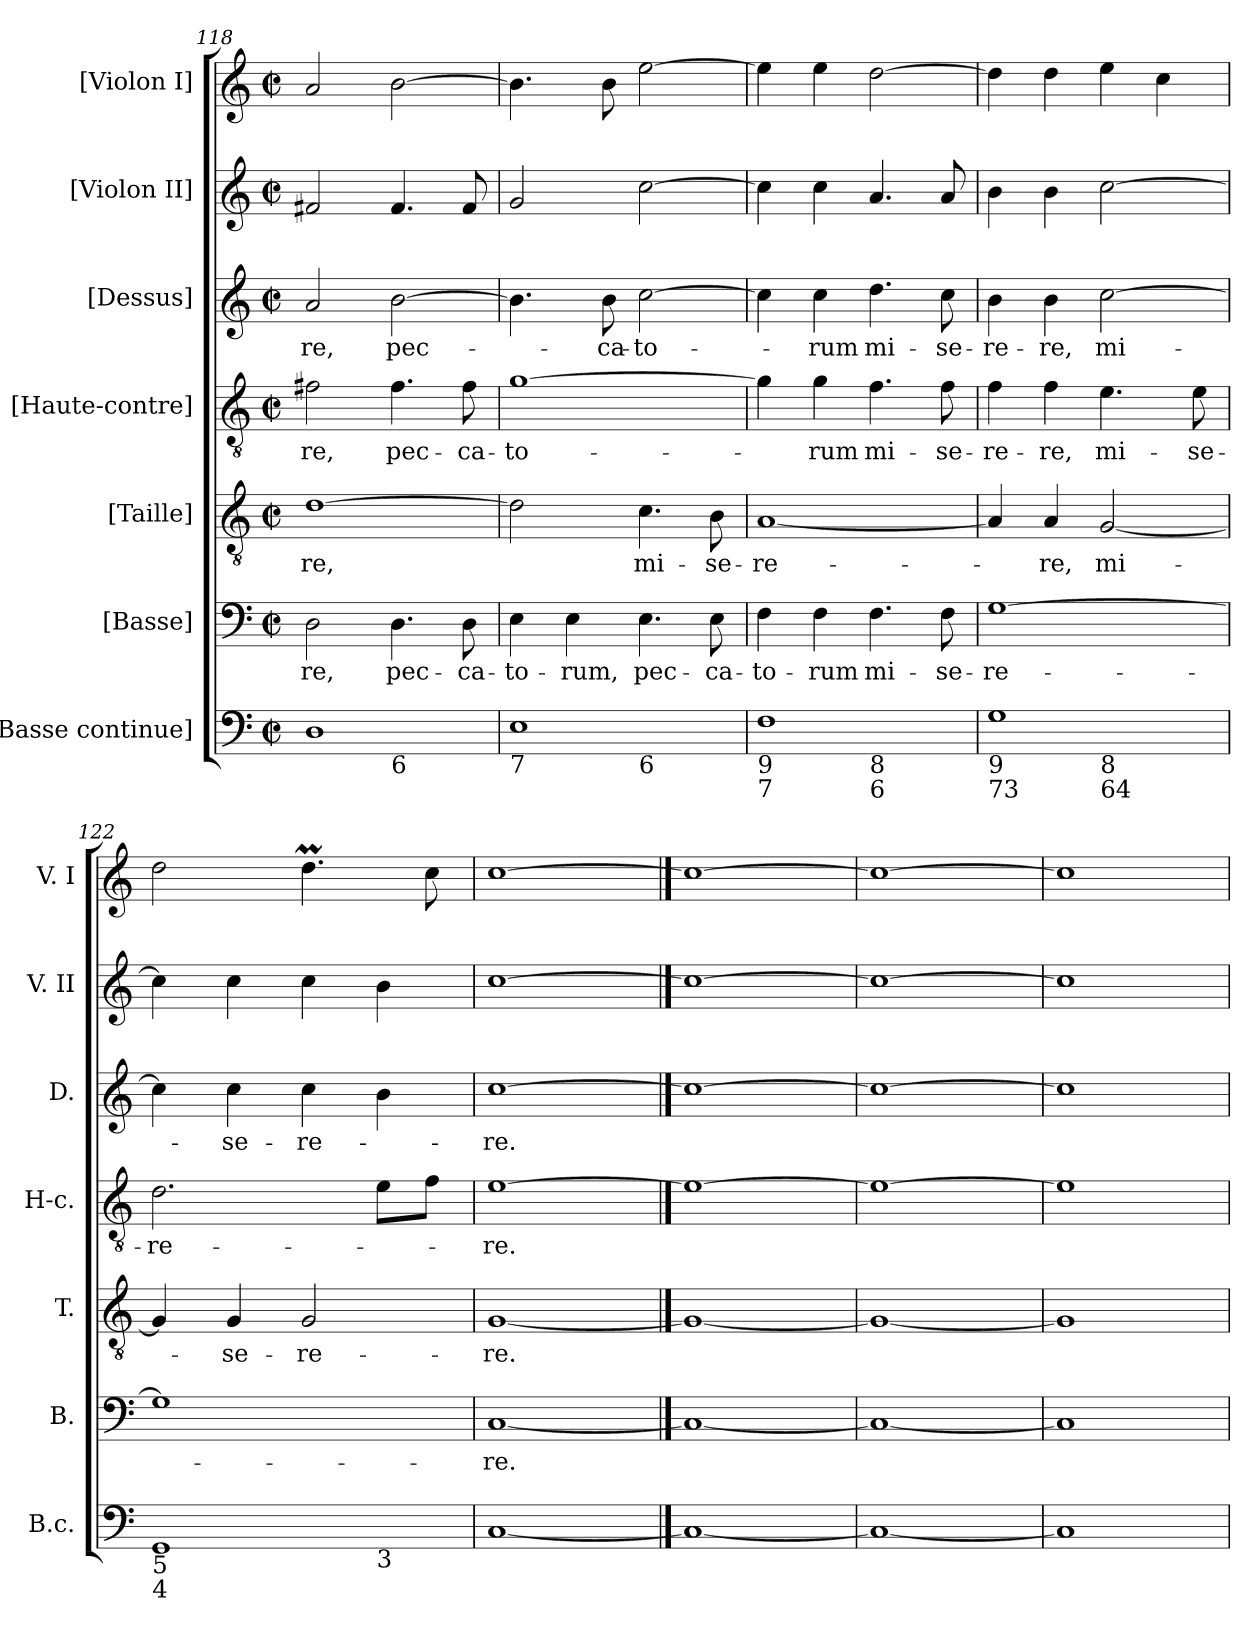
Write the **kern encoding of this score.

**kern	**kern	**text	**kern	**text	**kern	**text	**kern	**text	**kern	**kern
*part7	*part6	*part6	*part5	*part5	*part4	*part4	*part3	*part3	*part2	*part1
*staff7	*staff6	*staff6	*staff5	*staff5	*staff4	*staff4	*staff3	*staff3	*staff2	*staff1
*I"[Basse continue]	*I"[Basse]	*	*I"[Taille]	*	*I"[Haute-contre]	*	*I"[Dessus]	*	*I"[Violon II]	*I"[Violon I]
*I'B.c.	*I'B.	*	*I'T.	*	*I'H-c.	*	*I'D.	*	*I'V. II	*I'V. I
*clefF4	*clefF4	*	*clefGv2	*	*clefGv2	*	*clefG2	*	*clefG2	*clefG2
*	*	*	*ITrd7c12	*	*ITrd7c12	*	*	*	*	*
*k[]	*k[]	*	*k[]	*	*k[]	*	*k[]	*	*k[]	*k[]
*C:	*C:	*	*C:	*	*C:	*	*C:	*	*C:	*C:
*M2/2	*M2/2	*	*M2/2	*	*M2/2	*	*M2/2	*	*M2/2	*M2/2
*met(c|)	*met(c|)	*	*met(c|)	*	*met(c|)	*	*met(c|)	*	*met(c|)	*met(c|)
=118	=118	=118	=118	=118	=118	=118	=118	=118	=118	=118
!LO:TX:b:t=5	!	!	!	!	!	!	!	!	!	!
!LO:TX:b:t=#	!	!	!	!	!	!	!	!	!	!
!	!	!LO:LY:b	!	!LO:LY:b	!	!LO:LY:b	!	!LO:LY:b	!	!
*^	*	*	*	*	*	*	*	*	*	*
1D	2ryy	2D\	-re,	[>1D	-re,	2F#X\	-re,	2a/	-re,	2f#X/	2a/
!	!LO:TX:b:t=6	!	!	!	!	!	!	!	!	!	!
!	!	!	!LO:LY:b	!	!	!	!LO:LY:b	!	!LO:LY:b	!	!
.	2ryy	4.D\	pec-	.	.	4.F#\	pec-	[>2b\	pec-	4.f#/	[>2b\
!	!	!	!LO:LY:b	!	!	!	!LO:LY:b	!	!	!	!
.	.	8D\	-ca-	.	.	8F#\	-ca-	.	.	8f#/	.
!!LO:PB:g=z
=119	=119	=119	=119	=119	=119	=119	=119	=119	=119	=119	=119
!LO:TX:b:t=7	!	!	!	!	!	!	!	!	!	!	!
!	!	!	!LO:LY:b	!	!	!	!LO:LY:b	!	!	!	!
1E	2ryy	4E\	-to-	2D\]	.	[>1G	-to-	4.b\]	.	2g/	4.b\]
!	!	!	!LO:LY:b	!	!	!	!	!	!	!	!
.	.	4E\	-rum,	.	.	.	.	.	.	.	.
!	!	!	!	!	!	!	!	!	!LO:LY:b	!	!
.	.	.	.	.	.	.	.	8b\	-ca-	.	8b\
!	!LO:TX:b:t=6	!	!	!	!	!	!	!	!	!	!
!	!	!	!LO:LY:b	!	!LO:LY:b	!	!	!	!LO:LY:b	!	!
.	2ryy	4.E\	pec-	4.C\	mi-	.	.	[>2cc\	-to-	[>2cc\	[>2ee\
!	!	!	!LO:LY:b	!	!LO:LY:b	!	!	!	!	!	!
.	.	8E\	-ca-	8BB\	-se-	.	.	.	.	.	.
=120	=120	=120	=120	=120	=120	=120	=120	=120	=120	=120	=120
!LO:TX:b:t=9	!	!	!	!	!	!	!	!	!	!	!
!LO:TX:b:t=7	!	!	!	!	!	!	!	!	!	!	!
!	!	!	!LO:LY:b	!	!LO:LY:b	!	!	!	!	!	!
1F	2ryy	4F\	-to-	[<1AA	-re-	4G\]	.	4cc\]	.	4cc\]	4ee\]
!	!	!	!LO:LY:b	!	!	!	!LO:LY:b	!	!LO:LY:b	!	!
.	.	4F\	-rum	.	.	4G\	-rum	4cc\	-rum	4cc\	4ee\
!	!LO:TX:b:t=8	!	!	!	!	!	!	!	!	!	!
!	!LO:TX:b:t=6	!	!	!	!	!	!	!	!	!	!
!	!	!	!LO:LY:b	!	!	!	!LO:LY:b	!	!LO:LY:b	!	!
.	2ryy	4.F\	mi-	.	.	4.F\	mi-	4.dd\	mi-	4.a/	[>2dd\
!	!	!	!LO:LY:b	!	!	!	!LO:LY:b	!	!LO:LY:b	!	!
.	.	8F\	-se-	.	.	8F\	-se-	8cc\	-se-	8a/	.
=121	=121	=121	=121	=121	=121	=121	=121	=121	=121	=121	=121
!LO:TX:b:t=9	!	!	!	!	!	!	!	!	!	!	!
!LO:TX:b:t=73	!	!	!	!	!	!	!	!	!	!	!
!	!	!	!LO:LY:b	!	!	!	!LO:LY:b	!	!LO:LY:b	!	!
1G	2ryy	[>1G	-re-	4AA/]	.	4F\	-re-	4b\	-re-	4b\	4dd\]
!	!	!	!	!	!LO:LY:b	!	!LO:LY:b	!	!LO:LY:b	!	!
.	.	.	.	4AA/	-re,	4F\	-re,	4b\	-re,	4b\	4dd\
!	!LO:TX:b:t=8	!	!	!	!	!	!	!	!	!	!
!	!LO:TX:b:t=64	!	!	!	!	!	!	!	!	!	!
!	!	!	!	!	!LO:LY:b	!	!LO:LY:b	!	!LO:LY:b	!	!
.	2ryy	.	.	[<2GG/	mi-	4.E\	mi-	[>2cc\	mi-	[>2cc\	4ee\
.	.	.	.	.	.	.	.	.	.	.	4cc\
!	!	!	!	!	!	!	!LO:LY:b	!	!	!	!
.	.	.	.	.	.	8E\	-se-	.	.	.	.
=122	=122	=122	=122	=122	=122	=122	=122	=122	=122	=122	=122
!LO:TX:b:t=5	!	!	!	!	!	!	!	!	!	!	!
!LO:TX:b:t=4	!	!	!	!	!	!	!	!	!	!	!
!	!	!	!	!	!	!	!LO:LY:b	!	!	!	!
1GG	2.ryy	1G]	.	4GG/]	.	2.D\	-re-	4cc\]	.	4cc\]	2dd\
!	!	!	!	!	!LO:LY:b	!	!	!	!LO:LY:b	!	!
.	.	.	.	4GG/	-se-	.	.	4cc\	-se-	4cc\	.
!	!	!	!	!	!LO:LY:b	!	!	!	!LO:LY:b	!	!
.	.	.	.	2GG/	-re-	.	.	4cc\	-re-	4cc\	4.ddM\
!	!LO:TX:b:t=3	!	!	!	!	!	!	!	!	!	!
.	4ryy	.	.	.	.	8E\L	.	4b\	.	4b\	.
.	.	.	.	.	.	8F\J	.	.	.	.	8cc\
=123	=123	=123	=123	=123	=123	=123	=123	=123	=123	=123	=123
!	!	!	!LO:LY:b	!	!LO:LY:b	!	!LO:LY:b	!	!LO:LY:b	!	!
*v	*v	*	*	*	*	*	*	*	*	*	*
[1C	[1C	-re.	[1GG	-re.	[1E	-re.	[1cc	-re.	[1cc	[1cc
==124	==124	==124	==124	==124	==124	==124	==124	==124	==124	==124
1C_	1C_	.	1GG_	.	1E_	.	1cc_	.	1cc_	1cc_
=125	=125	=125	=125	=125	=125	=125	=125	=125	=125	=125
1C_	1C_	.	1GG_	.	1E_	.	1cc_	.	1cc_	1cc_
=126	=126	=126	=126	=126	=126	=126	=126	=126	=126	=126
1C]	1C]	.	1GG]	.	1E]	.	1cc]	.	1cc]	1cc]
=	=	=	=	=	=	=	=	=	=	=
*-	*-	*-	*-	*-	*-	*-	*-	*-	*-	*-
